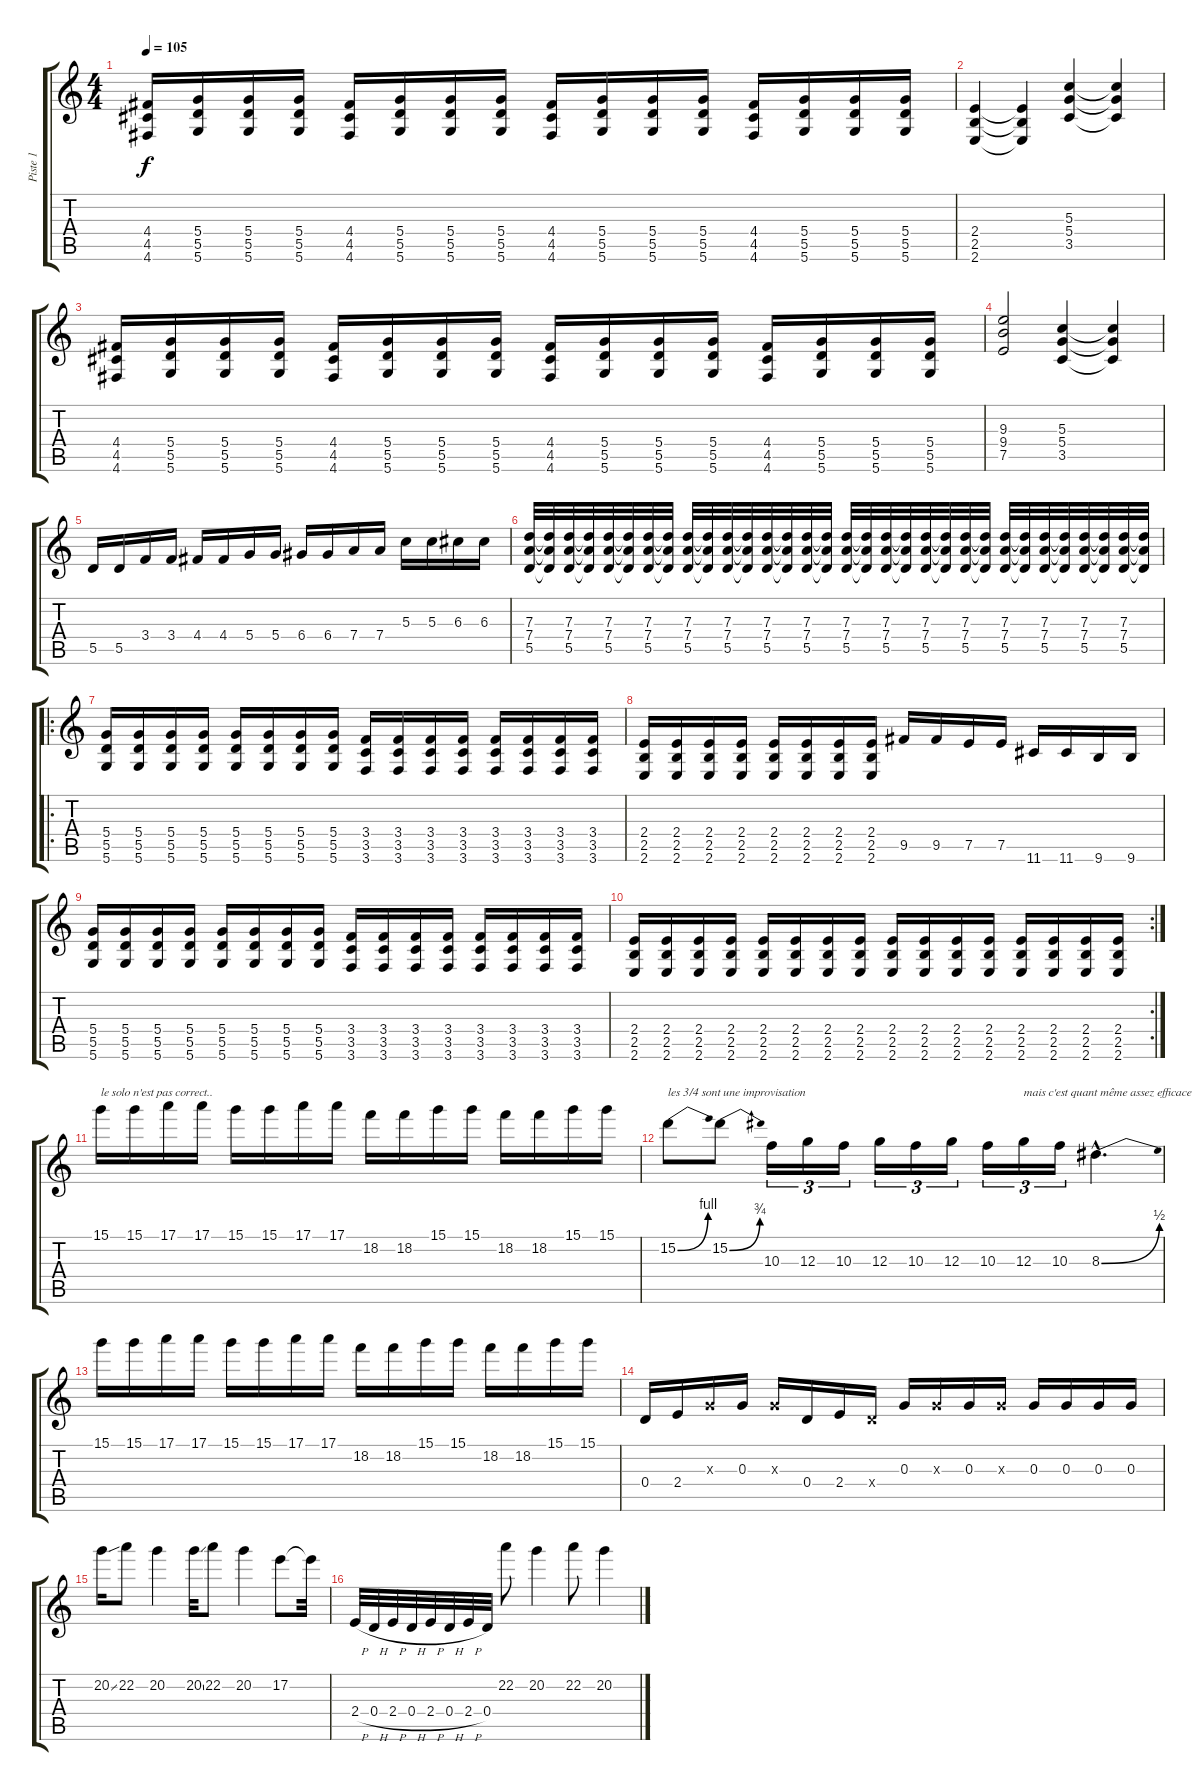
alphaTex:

\track ("Piste 1" "Piste 1") {instrument distortionguitar}
\staff {score tabs}
\tuning (E4 B3 G3 D3 A2 D2) {hide}
\ts (4 4)
\tempo 105
\clef g2
\ks c
(4.4 4.5 4.6).16{dy f} (5.4 5.5 5.6).16 (5.4 5.5 5.6).16 (5.4 5.5 5.6).16 (4.4 4.5 4.6).16 (5.4 5.5 5.6).16 (5.4 5.5 5.6).16 (5.4 5.5 5.6).16 (4.4 4.5 4.6).16 (5.4 5.5 5.6).16 (5.4 5.5 5.6).16 (5.4 5.5 5.6).16 (4.4 4.5 4.6).16 (5.4 5.5 5.6).16 (5.4 5.5 5.6).16 (5.4 5.5 5.6).16 |
(2.4 2.5 2.6).4 (2.4{t} 2.5{t} 2.6{t}).4 (5.3 5.4 3.5).4 (5.3{t} 5.4{t} 3.5{t}).4 |
(4.4 4.5 4.6).16 (5.4 5.5 5.6).16 (5.4 5.5 5.6).16 (5.4 5.5 5.6).16 (4.4 4.5 4.6).16 (5.4 5.5 5.6).16 (5.4 5.5 5.6).16 (5.4 5.5 5.6).16 (4.4 4.5 4.6).16 (5.4 5.5 5.6).16 (5.4 5.5 5.6).16 (5.4 5.5 5.6).16 (4.4 4.5 4.6).16 (5.4 5.5 5.6).16 (5.4 5.5 5.6).16 (5.4 5.5 5.6).16 |
(9.3 9.4 7.5).2 (5.3 5.4 3.5).4 (5.3{t} 5.4{t} 3.5{t}).4 |
5.5.16 5.5.16 3.4.16 3.4.16 4.4.16 4.4.16 5.4.16 5.4.16 6.4.16 6.4.16 7.4.16 7.4.16 5.3.16 5.3.16 6.3.16 6.3.16 |
(7.3 7.4 5.5).32 (7.3{t} 7.4{t} 5.5{t}).32 (7.3 7.4 5.5).32 (7.3{t} 7.4{t} 5.5{t}).32 (7.3 7.4 5.5).32 (7.3{t} 7.4{t} 5.5{t}).32 (7.3 7.4 5.5).32 (7.3{t} 7.4{t} 5.5{t}).32 (7.3 7.4 5.5).32 (7.3{t} 7.4{t} 5.5{t}).32 (7.3 7.4 5.5).32 (7.3{t} 7.4{t} 5.5{t}).32 (7.3 7.4 5.5).32 (7.3{t} 7.4{t} 5.5{t}).32 (7.3 7.4 5.5).32 (7.3{t} 7.4{t} 5.5{t}).32 (7.3 7.4 5.5).32 (7.3{t} 7.4{t} 5.5{t}).32 (7.3 7.4 5.5).32 (7.3{t} 7.4{t} 5.5{t}).32 (7.3 7.4 5.5).32 (7.3{t} 7.4{t} 5.5{t}).32 (7.3 7.4 5.5).32 (7.3{t} 7.4{t} 5.5{t}).32 (7.3 7.4 5.5).32 (7.3{t} 7.4{t} 5.5{t}).32 (7.3 7.4 5.5).32 (7.3{t} 7.4{t} 5.5{t}).32 (7.3 7.4 5.5).32 (7.3{t} 7.4{t} 5.5{t}).32 (7.3 7.4 5.5).32 (7.3{t} 7.4{t} 5.5{t}).32 |
\ro
(5.4 5.5 5.6).16 (5.4 5.5 5.6).16 (5.4 5.5 5.6).16 (5.4 5.5 5.6).16 (5.4 5.5 5.6).16 (5.4 5.5 5.6).16 (5.4 5.5 5.6).16 (5.4 5.5 5.6).16 (3.4 3.5 3.6).16 (3.4 3.5 3.6).16 (3.4 3.5 3.6).16 (3.4 3.5 3.6).16 (3.4 3.5 3.6).16 (3.4 3.5 3.6).16 (3.4 3.5 3.6).16 (3.4 3.5 3.6).16 |
(2.4 2.5 2.6).16 (2.4 2.5 2.6).16 (2.4 2.5 2.6).16 (2.4 2.5 2.6).16 (2.4 2.5 2.6).16 (2.4 2.5 2.6).16 (2.4 2.5 2.6).16 (2.4 2.5 2.6).16 9.5.16 9.5.16 7.5.16 7.5.16 11.6.16 11.6.16 9.6.16 9.6.16 |
(5.4 5.5 5.6).16 (5.4 5.5 5.6).16 (5.4 5.5 5.6).16 (5.4 5.5 5.6).16 (5.4 5.5 5.6).16 (5.4 5.5 5.6).16 (5.4 5.5 5.6).16 (5.4 5.5 5.6).16 (3.4 3.5 3.6).16 (3.4 3.5 3.6).16 (3.4 3.5 3.6).16 (3.4 3.5 3.6).16 (3.4 3.5 3.6).16 (3.4 3.5 3.6).16 (3.4 3.5 3.6).16 (3.4 3.5 3.6).16 |
\rc 2
(2.4 2.5 2.6).16 (2.4 2.5 2.6).16 (2.4 2.5 2.6).16 (2.4 2.5 2.6).16 (2.4 2.5 2.6).16 (2.4 2.5 2.6).16 (2.4 2.5 2.6).16 (2.4 2.5 2.6).16 (2.4 2.5 2.6).16 (2.4 2.5 2.6).16 (2.4 2.5 2.6).16 (2.4 2.5 2.6).16 (2.4 2.5 2.6).16 (2.4 2.5 2.6).16 (2.4 2.5 2.6).16 (2.4 2.5 2.6).16 |
15.1.16{txt "le solo n'est pas correct.."} 15.1.16 17.1.16 17.1.16 15.1.16 15.1.16 17.1.16 17.1.16 18.2.16 18.2.16 15.1.16 15.1.16 18.2.16 18.2.16 15.1.16 15.1.16 |
15.2{be (bend 0 0 60 4)}.8{txt "les 3/4 sont une improvisation"} 15.2{be (bend 0 0 60 3)}.8 10.3.16{tu (3 2)} 12.3.16{tu (3 2)} 10.3.16{tu (3 2)} 12.3.16{tu (3 2)} 10.3.16{tu (3 2)} 12.3.16{tu (3 2)} 10.3.16{tu (3 2)} 12.3.16{tu (3 2) txt "mais c'est quant même assez efficace"} 10.3.16{tu (3 2)} 8.3{be (bend 0 0 60 2) hac}.4{d} |
15.1.16 15.1.16 17.1.16 17.1.16 15.1.16 15.1.16 17.1.16 17.1.16 18.2.16 18.2.16 15.1.16 15.1.16 18.2.16 18.2.16 15.1.16 15.1.16 |
0.4.16 2.4.16 0.3{x}.16 0.3.16 0.3{x}.16 0.4.16 2.4.16 0.4{x}.16 0.3.16 0.3{x}.16 0.3.16 0.3{x}.16 0.3.16 0.3.16 0.3.16 0.3.16 |
20.2{ss}.16 22.2.8 20.2.4 20.2{ss}.32 22.2.8 20.2.4 17.2.8 17.2{t}.32 |
2.4{h}.32 0.4{h}.32 2.4{h}.32 0.4{h}.32 2.4{h}.32 0.4{h}.32 2.4{h}.32 0.4.32 22.2.8 20.2.4 22.2.8 20.2.4
